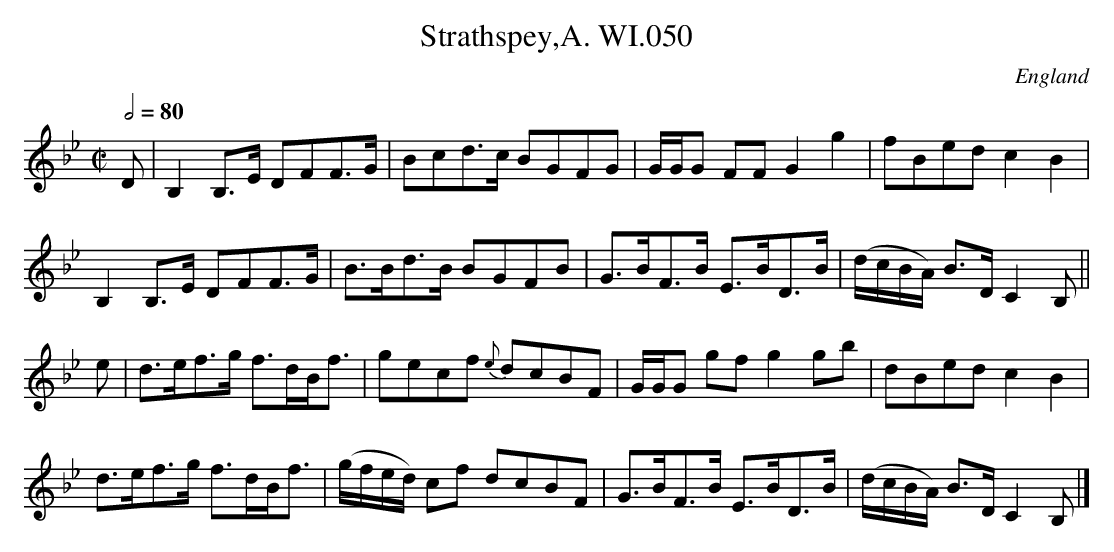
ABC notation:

X:1
T:Strathspey,A. WI.050
L:1/8
M:C|
O:England
Q:1/2=80
K:Bb
D|B,2B,>E DFF>G|Bcd>c BGFG|G/G/G FF G2g2|fBed c2B2|!
B,2B,>E DFF>G|B>Bd>B BGFB|\
G>BF>B E>BD>B|(d/c/B/A/) B>D C2B,||!
e|d>ef>g f>dB<f|gecf {e}dcBF|G/G/G gf g2gb|dBed c2B2|!
d>ef>g f>dB<f|(g/f/e/d/) cf dcBF|\
G>BF>B E>BD>B|(d/c/B/A/) B>D C2B,|]
